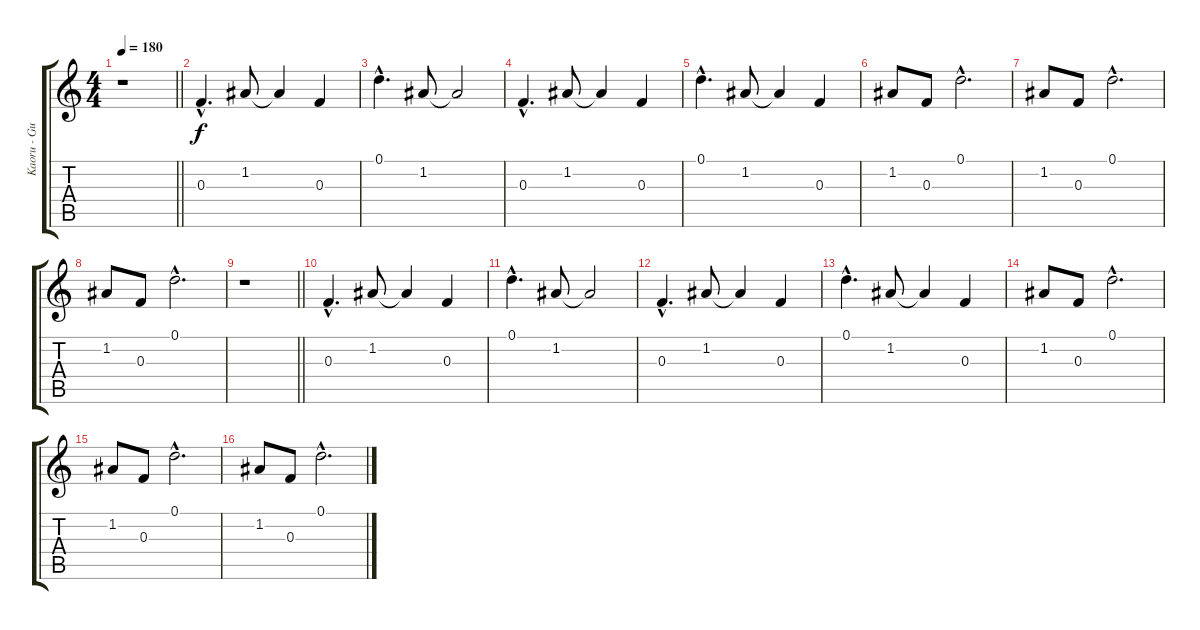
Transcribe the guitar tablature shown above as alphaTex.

\track ("Kaoru - Guitar 1" "Kaoru - Gu") {instrument overdrivenguitar}
\staff {score tabs}
\tuning (D4 A3 F3 C3 G2 D2) {hide}
\ts (4 4)
\tempo 180
\clef g2
\barLineRight lightlight
\ks c
r.1{dy f} |
0.3{hac}.4{d} 1.2.8 1.2{t}.4 0.3.4 |
0.1{hac}.4{d} 1.2.8 1.2{t}.2 |
0.3{hac}.4{d} 1.2.8 1.2{t}.4 0.3.4 |
0.1{hac}.4{d} 1.2.8 1.2{t}.4 0.3.4 |
1.2.8 0.3.8 0.1{hac}.2{d} |
1.2.8 0.3.8 0.1{hac}.2{d} |
1.2.8 0.3.8 0.1{hac}.2{d} |
\barLineRight lightlight
r.1 |
0.3{hac}.4{d} 1.2.8 1.2{t}.4 0.3.4 |
0.1{hac}.4{d} 1.2.8 1.2{t}.2 |
0.3{hac}.4{d} 1.2.8 1.2{t}.4 0.3.4 |
0.1{hac}.4{d} 1.2.8 1.2{t}.4 0.3.4 |
1.2.8 0.3.8 0.1{hac}.2{d} |
1.2.8 0.3.8 0.1{hac}.2{d} |
1.2.8 0.3.8 0.1{hac}.2{d}
